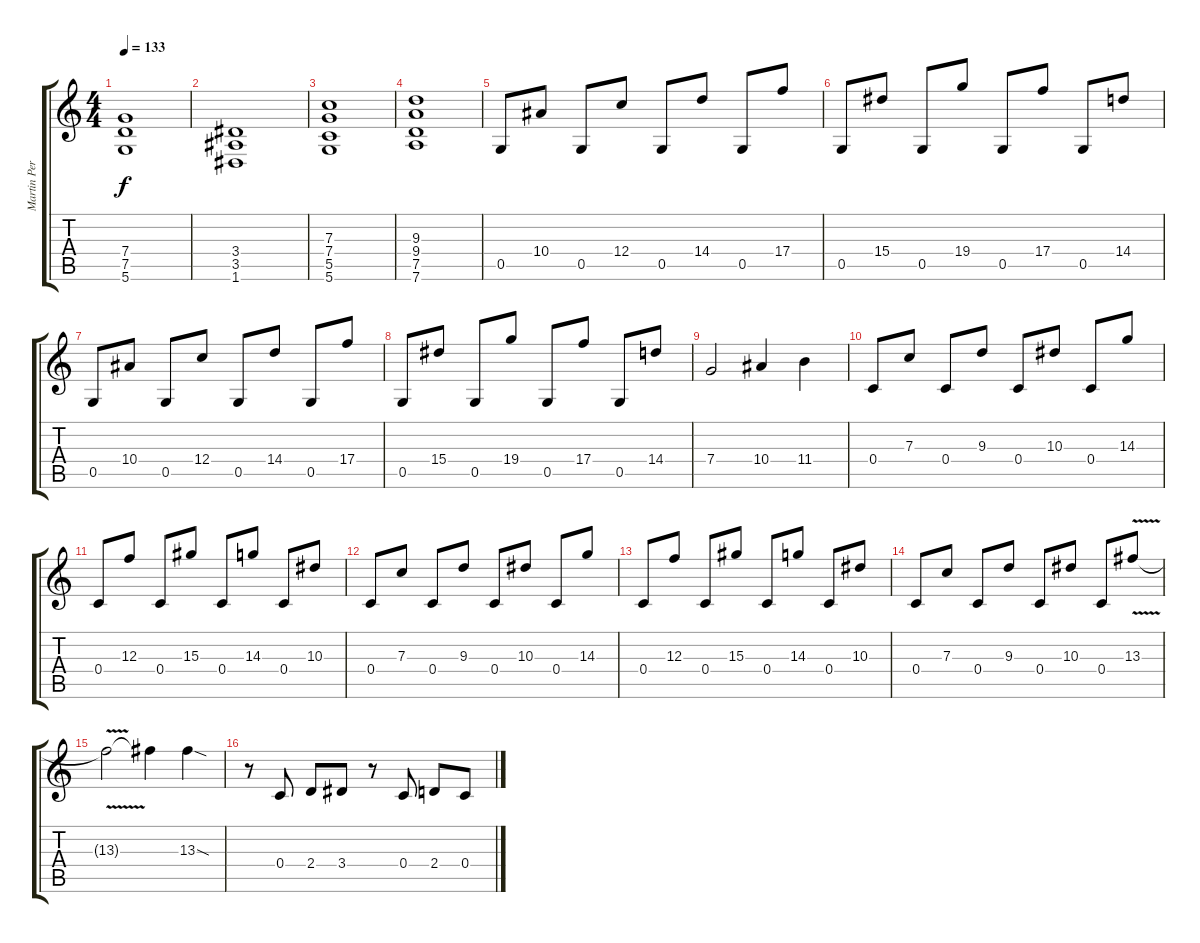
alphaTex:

\track ("Martin Persson" "Martin Per") {instrument distortionguitar}
\staff {score tabs}
\tuning (D4 A3 F3 C3 G2 D2) {hide}
\ts (4 4)
\tempo 133
\clef g2
\ks c
(7.4 7.5 5.6).1{dy f} |
(3.4 3.5 1.6).1 |
(7.3 7.4 5.5 5.6).1 |
(9.3 9.4 7.5 7.6).1 |
0.5.8 10.4.8 0.5.8 12.4.8 0.5.8 14.4.8 0.5.8 17.4.8 |
0.5.8 15.4.8 0.5.8 19.4.8 0.5.8 17.4.8 0.5.8 14.4.8 |
0.5.8 10.4.8 0.5.8 12.4.8 0.5.8 14.4.8 0.5.8 17.4.8 |
0.5.8 15.4.8 0.5.8 19.4.8 0.5.8 17.4.8 0.5.8 14.4.8 |
7.4.2 10.4.4 11.4.4 |
0.4.8 7.3.8 0.4.8 9.3.8 0.4.8 10.3.8 0.4.8 14.3.8 |
0.4.8 12.3.8 0.4.8 15.3.8 0.4.8 14.3.8 0.4.8 10.3.8 |
0.4.8 7.3.8 0.4.8 9.3.8 0.4.8 10.3.8 0.4.8 14.3.8 |
0.4.8 12.3.8 0.4.8 15.3.8 0.4.8 14.3.8 0.4.8 10.3.8 |
0.4.8 7.3.8 0.4.8 9.3.8 0.4.8 10.3.8 0.4.8 13.3{v}.8 |
13.3{t}.2 13.3{t}.4 13.3{sod}.4 |
r.8 0.4.8 2.4.8 3.4.8 r.8 0.4.8 2.4.8 0.4.8
